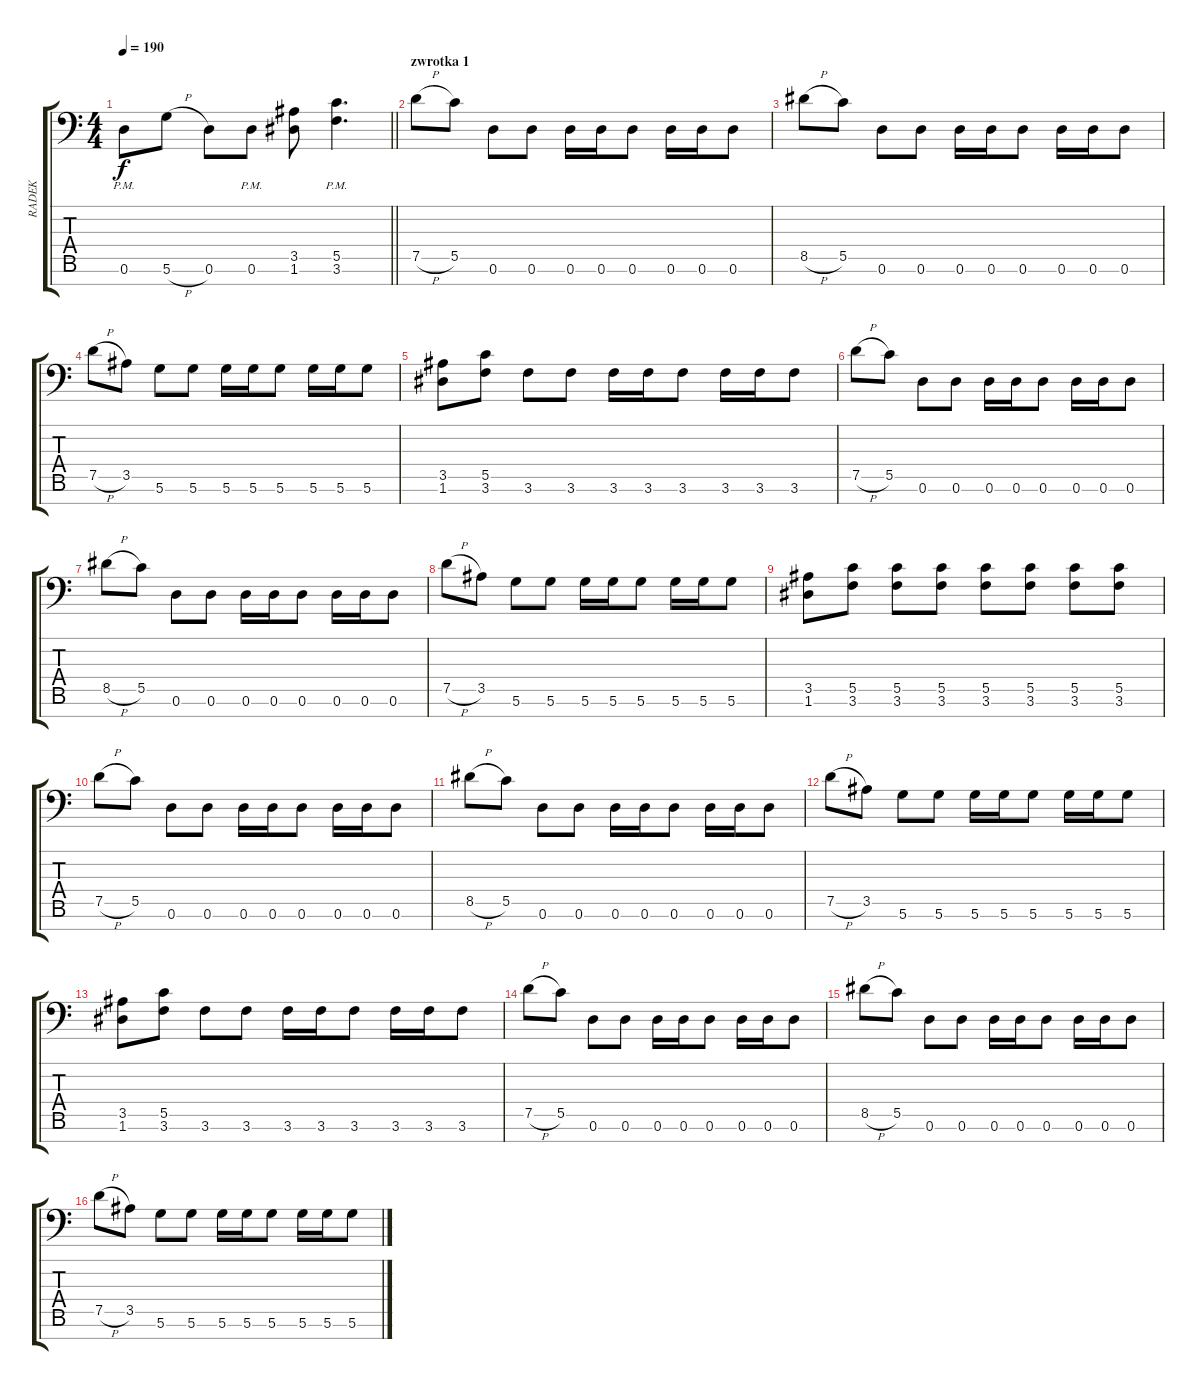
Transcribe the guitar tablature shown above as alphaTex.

\track ("RADEK" "RADEK") {instrument distortionguitar}
\staff {score tabs}
\tuning (D4 A3 F3 C3 G2 D2 A1) {hide}
\ts (4 4)
\tempo 190
\clef f4
\barLineRight lightlight
\ks c
0.6{pm}.8{dy f} 5.6{h}.8 0.6.8 0.6{pm}.8 (3.5 1.6).8 (5.5 3.6{pm}).4{d} |
\section ("" "zwrotka 1")
7.5{h}.8 5.5.8 0.6.8 0.6.8 0.6.16 0.6.16 0.6.8 0.6.16 0.6.16 0.6.8 |
8.5{h}.8 5.5.8 0.6.8 0.6.8 0.6.16 0.6.16 0.6.8 0.6.16 0.6.16 0.6.8 |
7.5{h}.8 3.5.8 5.6.8 5.6.8 5.6.16 5.6.16 5.6.8 5.6.16 5.6.16 5.6.8 |
(3.5 1.6).8 (5.5 3.6).8 3.6.8 3.6.8 3.6.16 3.6.16 3.6.8 3.6.16 3.6.16 3.6.8 |
7.5{h}.8 5.5.8 0.6.8 0.6.8 0.6.16 0.6.16 0.6.8 0.6.16 0.6.16 0.6.8 |
8.5{h}.8 5.5.8 0.6.8 0.6.8 0.6.16 0.6.16 0.6.8 0.6.16 0.6.16 0.6.8 |
7.5{h}.8 3.5.8 5.6.8 5.6.8 5.6.16 5.6.16 5.6.8 5.6.16 5.6.16 5.6.8 |
(3.5 1.6).8 (5.5 3.6).8 (5.5 3.6).8 (5.5 3.6).8 (5.5 3.6).8 (5.5 3.6).8 (5.5 3.6).8 (5.5 3.6).8 |
7.5{h}.8 5.5.8 0.6.8 0.6.8 0.6.16 0.6.16 0.6.8 0.6.16 0.6.16 0.6.8 |
8.5{h}.8 5.5.8 0.6.8 0.6.8 0.6.16 0.6.16 0.6.8 0.6.16 0.6.16 0.6.8 |
7.5{h}.8 3.5.8 5.6.8 5.6.8 5.6.16 5.6.16 5.6.8 5.6.16 5.6.16 5.6.8 |
(3.5 1.6).8 (5.5 3.6).8 3.6.8 3.6.8 3.6.16 3.6.16 3.6.8 3.6.16 3.6.16 3.6.8 |
7.5{h}.8 5.5.8 0.6.8 0.6.8 0.6.16 0.6.16 0.6.8 0.6.16 0.6.16 0.6.8 |
8.5{h}.8 5.5.8 0.6.8 0.6.8 0.6.16 0.6.16 0.6.8 0.6.16 0.6.16 0.6.8 |
7.5{h}.8 3.5.8 5.6.8 5.6.8 5.6.16 5.6.16 5.6.8 5.6.16 5.6.16 5.6.8
